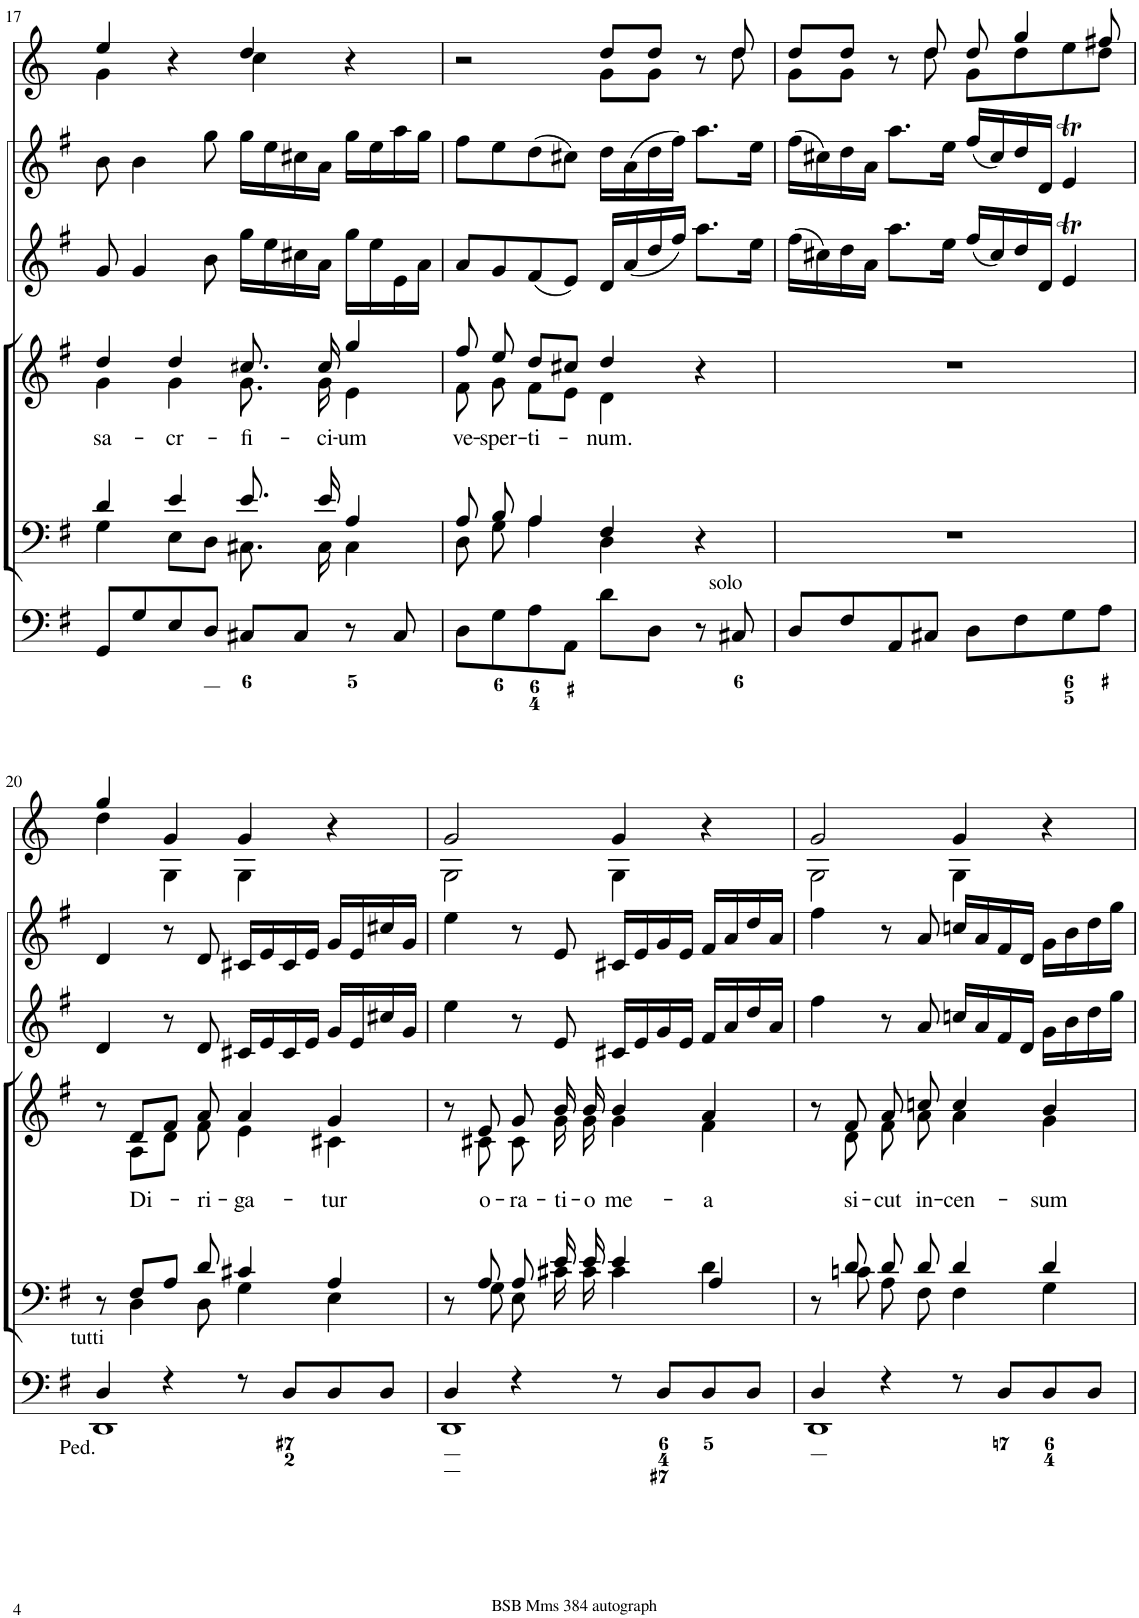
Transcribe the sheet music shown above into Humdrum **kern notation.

**kern	**kern	**kern	**text	**kern	**kern	**kern
*part6	*part5	*part4	*part4	*part3	*part2	*part1
*staff6	*staff5	*staff4	*staff4	*staff3	*staff2	*staff1
*I"Organ	*I"Voice	*I"Voice	*	*I"Violin	*I"Violini	*I"Corni in G
*	*	*	*	*I'Vln	*I'Vln	*
!!LO:PB:g=z
*clefF4	*clefF4	*clefG2	*	*clefG2	*clefG2	*clefG2
*	*	*	*	*	*	*Trd3c5
*k[f#]	*k[f#]	*k[f#]	*	*k[f#]	*k[f#]	*k[]
*M4/4	*M4/4	*M4/4	*	*M4/4	*M4/4	*M4/4
*met(c)	*met(c)	*met(c)	*	*met(c)	*met(c)	*met(c)
=17	=17	=17	=17	=17	=17	=17
*	*^	*	*	*	*	*
!	!	!	!	!LO:LY:b	!	!	!
*	*	*	*^	*	*	*	*^
8GG/L	4d/	4G\	4dd/	4g\	sa-	8g/	8b\	4ee/	4g\
8G/	.	.	.	.	.	4g/	4b\	.	.
!	!	!	!	!	!LO:LY:b	!	!	!	!
8E/	4e/	8E\L	4dd/	4g\	-cr-	.	.	4r	4ryy
8D/J	.	8D\J	.	.	.	8b\	8gg\	.	.
!	!	!	!	!	!LO:LY:b	!	!	!	!
8C#X/L	8.e/	8.C#X\	8.cc#X/	8.g\	-fi-	16gg\LL	16gg\LL	4dd/	4cc\
.	.	.	.	.	.	16ee\	16ee\	.	.
8C#/J	.	.	.	.	.	16cc#X\	16cc#X\	.	.
!	!	!	!	!	!LO:LY:b	!	!	!	!
.	16e/	16C#\	16cc#/	16g\	-ci-	16a\JJ	16a\JJ	.	.
!	!	!	!	!	!LO:LY:b	!	!	!	!
8r	4A/	4C#\	4gg/	4e\	-um	16gg\LL	16gg\LL	4r	4ryy
.	.	.	.	.	.	16ee\	16ee\	.	.
8C#/	.	.	.	.	.	16e\	16aa\	.	.
.	.	.	.	.	.	16a\JJ	16gg\JJ	.	.
=18	=18	=18	=18	=18	=18	=18	=18	=18	=18
!	!	!	!	!	!LO:LY:b	!	!	!	!
8D\L	8A/	8D\	8ff#/	8f#\	ve-	8a/L	8ff#\L	2r	2ryy
!	!	!	!	!	!LO:LY:b	!	!	!	!
8G\	8B/	8G\	8ee/	8g\	-sper-	8g/	8ee\	.	.
!	!	!	!	!	!LO:LY:b	!	!	!	!
8A\	4A/	4A\	8dd/L	8f#\L	-ti-	(8f#/	(8dd\	.	.
8AA\J	.	.	8cc#X/J	8e\J	.	8e/J)	8cc#X\J)	.	.
!	!	!	!	!	!LO:LY:b	!	!	!	!
8d\L	4F#/	4D\	4dd/	4d\	-num.	16d/LL	16dd\LL	8dd/L	8g\L
.	.	.	.	.	.	(16a/	(16a\	.	.
8D\J	.	.	.	.	.	16dd/	16dd\	8dd/J	8g\J
.	.	.	.	.	.	16ff#/JJ)	16ff#\JJ)	.	.
8r	4r	4ryy	4r	4ryy	.	8.aa\L	8.aa\L	8r	8ryy
!LO:TX:a:t=solo	!	!	!	!	!	!	!	!	!
8C#X/	.	.	.	.	.	.	.	8dd/	8dd\
.	.	.	.	.	.	16ee\Jk	16ee\Jk	.	.
*	*v	*v	*	*	*	*	*	*	*
*	*	*v	*v	*	*	*	*	*
=19	=19	=19	=19	=19	=19	=19	=19
8D/L	1r	1r	.	(16ff#\LL	(16ff#\LL	8dd/L	8g\L
.	.	.	.	16cc#X\)	16cc#X\)	.	.
8F#/	.	.	.	16dd\	16dd\	8dd/J	8g\J
.	.	.	.	16a\JJ	16a\JJ	.	.
8AA/	.	.	.	8.aa\L	8.aa\L	8r	8ryy
8C#X/J	.	.	.	.	.	8dd/	8dd\
.	.	.	.	16ee\Jk	16ee\Jk	.	.
8D\L	.	.	.	(16ff#/LL	(16ff#/LL	8dd/	8g\L
.	.	.	.	16cc#/)	16cc#/)	.	.
8F#\	.	.	.	16dd/	16dd/	4gg/	8dd\
.	.	.	.	16d/JJ	16d/JJ	.	.
8G\	.	.	.	4eT/	4eT/	.	8ee\
8A\J	.	.	.	.	.	8ff#X/	8dd\J
!!LO:LB:g=z	!!
=20	=20	=20	=20	=20	=20	=20	=20
*^	*^	*^	*	*	*	*	*
!LO:TX:a:t=tutti	!	!	!	!	!	!	!	!	!	!
!LO:TX:b:t=Ped.	!	!	!	!	!	!	!	!	!	!
4D/	1DD	8r	8ryy	8r	8ryy	.	4d/	4d/	4gg/	4dd\
!	!	!	!	!	!	!LO:LY:b	!	!	!	!
.	.	8F#/L	4D\	8d/L	8A\L	Di-	.	.	.	.
4r	.	8A/J	.	8f#/J	8d\J	.	8r	8r	4g/	4G\
!	!	!	!	!	!	!LO:LY:b	!	!	!	!
.	.	8d/	8D\	8a/	8f#\	-ri-	8d/	8d/	.	.
!	!	!	!	!	!	!LO:LY:b	!	!	!	!
8r	.	4c#X/	4G\	4a/	4e\	-ga-	16c#X/LL	16c#X/LL	4g/	4G\
.	.	.	.	.	.	.	16e/	16e/	.	.
8D/L	.	.	.	.	.	.	16c#/	16c#/	.	.
.	.	.	.	.	.	.	16e/JJ	16e/JJ	.	.
!	!	!	!	!	!	!LO:LY:b	!	!	!	!
8D/	.	4A/	4E\	4g/	4c#X\	-tur	16g/LL	16g/LL	4r	4ryy
.	.	.	.	.	.	.	16e/	16e/	.	.
8D/J	.	.	.	.	.	.	16cc#X/	16cc#X/	.	.
.	.	.	.	.	.	.	16g/JJ	16g/JJ	.	.
=21	=21	=21	=21	=21	=21	=21	=21	=21	=21	=21
4D/	1DD	8r	8ryy	8r	8ryy	.	4ee\	4ee\	2g/	2G\
!	!	!	!	!	!	!LO:LY:b	!	!	!	!
.	.	8A/	8G\	8e/	8c#X\	o-	.	.	.	.
!	!	!	!	!	!	!LO:LY:b	!	!	!	!
4r	.	8A/	8E\	8g/	8c#\	-ra-	8r	8r	.	.
!	!	!	!	!	!	!LO:LY:b	!	!	!	!
.	.	16e/	16c#X\	16b/	16g\	-ti-	8e/	8e/	.	.
!	!	!	!	!	!	!LO:LY:b	!	!	!	!
.	.	16e/	16c#\	16b/	16g\	-o	.	.	.	.
!	!	!	!	!	!	!LO:LY:b	!	!	!	!
8r	.	4e/	4c#\	4b/	4g\	me-	16c#X/LL	16c#X/LL	4g/	4G\
.	.	.	.	.	.	.	16e/	16e/	.	.
8D/L	.	.	.	.	.	.	16g/	16g/	.	.
.	.	.	.	.	.	.	16e/JJ	16e/JJ	.	.
!	!	!	!	!	!	!LO:LY:b	!	!	!	!
8D/	.	4A/	4d\	4a/	4f#\	-a	16f#/LL	16f#/LL	4r	4ryy
.	.	.	.	.	.	.	16a/	16a/	.	.
8D/J	.	.	.	.	.	.	16dd/	16dd/	.	.
.	.	.	.	.	.	.	16a/JJ	16a/JJ	.	.
=22	=22	=22	=22	=22	=22	=22	=22	=22	=22	=22
4D/	1DD	8r	8ryy	8r	8ryy	.	4ff#\	4ff#\	2g/	2G\
!	!	!	!	!	!	!LO:LY:b	!	!	!	!
.	.	8d/	8cn\	8f#/	8d\	si-	.	.	.	.
!	!	!	!	!	!	!LO:LY:b	!	!	!	!
4r	.	8d/	8A\	8a/	8f#\	-cut	8r	8r	.	.
!	!	!	!	!	!	!LO:LY:b	!	!	!	!
.	.	8d/	8F#\	8ccn/	8a\	in-	8a/	8a/	.	.
!	!	!	!	!	!	!LO:LY:b	!	!	!	!
8r	.	4d/	4F#\	4cc/	4a\	-cen-	16ccn/LL	16ccn/LL	4g/	4G\
.	.	.	.	.	.	.	16a/	16a/	.	.
8D/L	.	.	.	.	.	.	16f#/	16f#/	.	.
.	.	.	.	.	.	.	16d/JJ	16d/JJ	.	.
!	!	!	!	!	!	!LO:LY:b	!	!	!	!
8D/	.	4d/	4G\	4b/	4g\	-sum	16g\LL	16g\LL	4r	4ryy
.	.	.	.	.	.	.	16b\	16b\	.	.
8D/J	.	.	.	.	.	.	16dd\	16dd\	.	.
.	.	.	.	.	.	.	16gg\JJ	16gg\JJ	.	.
*v	*v	*	*	*v	*v	*	*	*	*v	*v
*	*v	*v	*	*	*	*	*
=	=	=	=	=	=	=
*-	*-	*-	*-	*-	*-	*-
